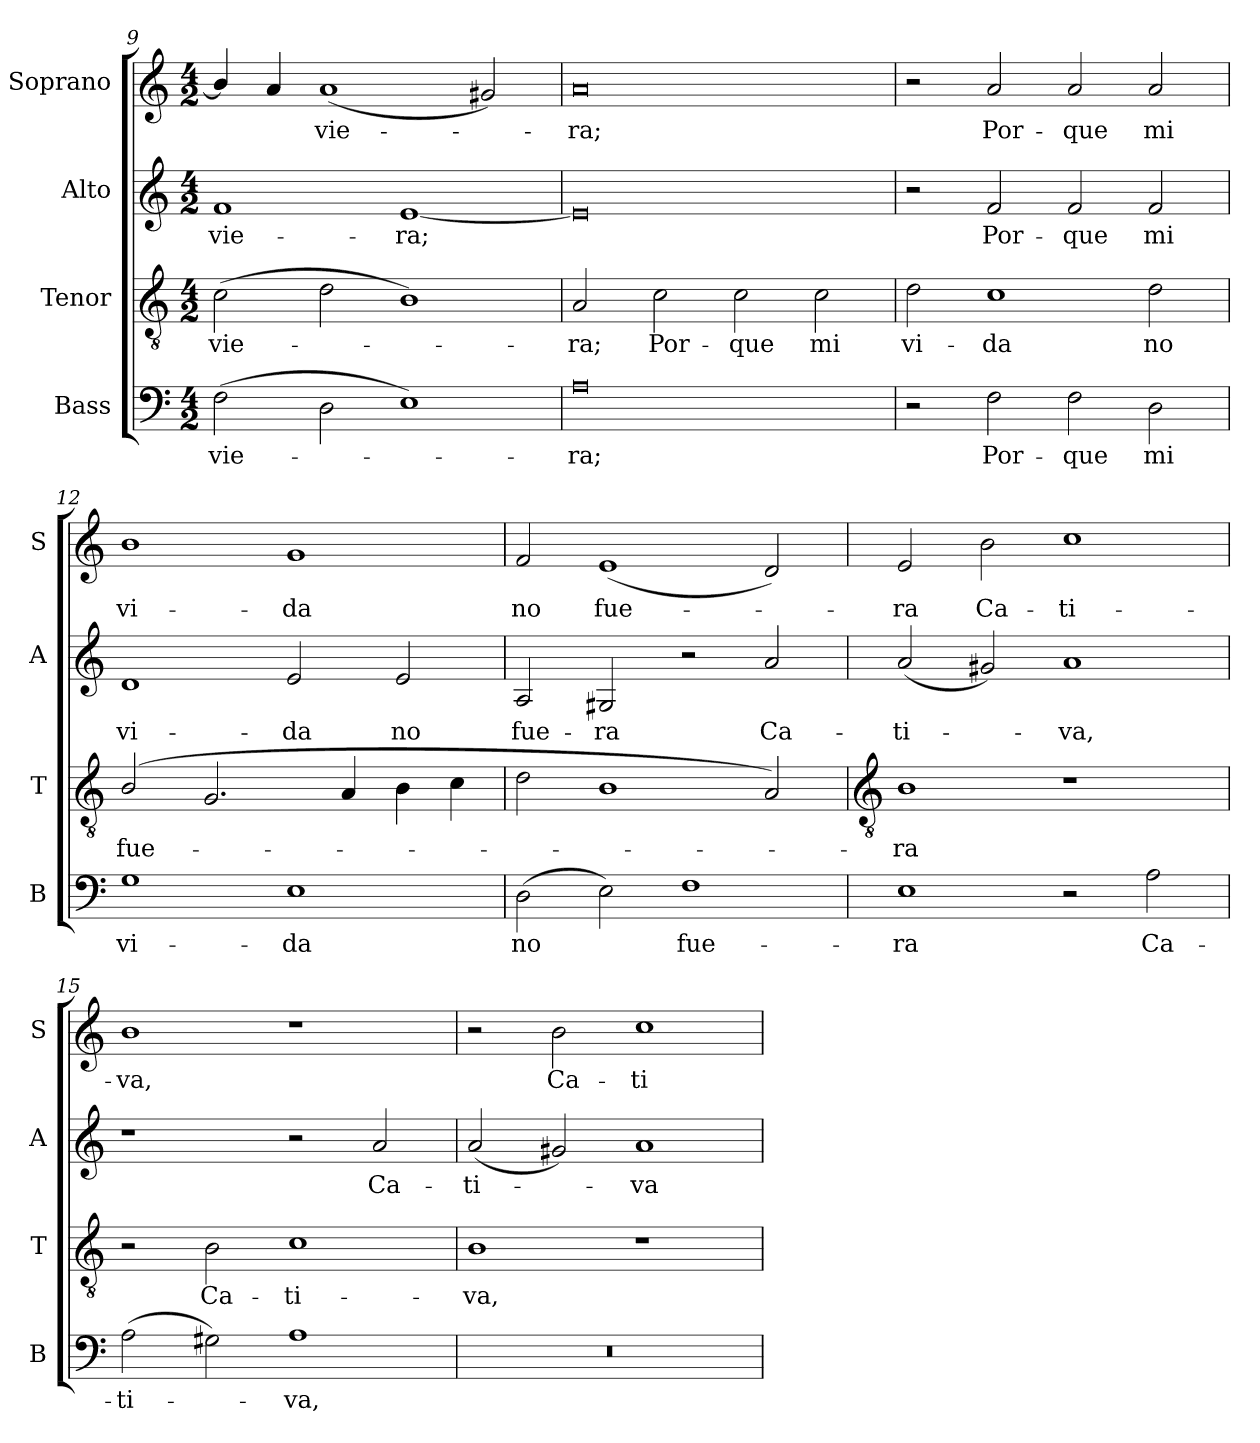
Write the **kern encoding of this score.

**kern	**text	**kern	**text	**kern	**text	**kern	**text
*part4	*part4	*part3	*part3	*part2	*part2	*part1	*part1
*staff4	*staff4	*staff3	*staff3	*staff2	*staff2	*staff1	*staff1
*I"Bass	*	*I"Tenor	*	*I"Alto	*	*I"Soprano	*
*I'B	*	*I'T	*	*I'A	*	*I'S	*
!!LO:LB:g=z
*clefF4	*	*clefGv2	*	*clefG2	*	*clefG2	*
*k[]	*	*k[]	*	*k[]	*	*k[]	*
*C:	*	*C:	*	*C:	*	*C:	*
*M4/2	*	*M4/2	*	*M4/2	*	*M4/2	*
=9	=9	=9	=9	=9	=9	=9	=9
!	!LO:LY:b	!	!LO:LY:b	!	!LO:LY:b	!	!
(>2F	vie-	(>2c	vie-	1f	vie-	4b/]	.
.	.	.	.	.	.	4a	.
!	!	!	!	!	!	!	!LO:LY:b
2D	.	2d	.	.	.	(<1a	vie-
!	!	!	!	!	!LO:LY:b	!	!
1E)	.	1B)	.	[1e	-ra;	.	.
.	.	.	.	.	.	2g#X)	.
=10	=10	=10	=10	=10	=10	=10	=10
!	!LO:LY:b	!	!LO:LY:b	!	!	!	!LO:LY:b
0A	ra;	2A	ra;	0e]	.	0a	ra;
!	!	!	!LO:LY:b	!	!	!	!
.	.	2c	Por-	.	.	.	.
!	!	!	!LO:LY:b	!	!	!	!
.	.	2c	-que	.	.	.	.
!	!	!	!LO:LY:b	!	!	!	!
.	.	2c	mi	.	.	.	.
=11	=11	=11	=11	=11	=11	=11	=11
!	!	!	!LO:LY:b	!	!	!	!
2r	.	2d	vi-	2r	.	2r	.
!	!LO:LY:b	!	!LO:LY:b	!	!LO:LY:b	!	!LO:LY:b
2F	Por-	1c	-da	2f	Por-	2a	Por-
!	!LO:LY:b	!	!	!	!LO:LY:b	!	!LO:LY:b
2F	-que	.	.	2f	-que	2a	-que
!	!LO:LY:b	!	!LO:LY:b	!	!LO:LY:b	!	!LO:LY:b
2D	mi	2d	no	2f	mi	2a	mi
=12	=12	=12	=12	=12	=12	=12	=12
!	!LO:LY:b	!	!LO:LY:b	!	!LO:LY:b	!	!LO:LY:b
1G	vi-	(<2B/	fue-	1d	vi-	1b	vi-
.	.	2.G	.	.	.	.	.
!	!LO:LY:b	!	!	!	!LO:LY:b	!	!LO:LY:b
1E	-da	.	.	2e	-da	1g	-da
.	.	4A	.	.	.	.	.
!	!	!	!	!	!LO:LY:b	!	!
.	.	4B	.	2e	no	.	.
.	.	4c	.	.	.	.	.
=13	=13	=13	=13	=13	=13	=13	=13
!	!LO:LY:b	!	!	!	!LO:LY:b	!	!LO:LY:b
(>2D	no	2d	.	2A	fue-	2f	no
!	!	!	!	!	!LO:LY:b	!	!LO:LY:b
2E)	.	1B	.	2G#X	-ra	(<1e	fue-
!	!LO:LY:b	!	!	!	!	!	!
1F	fue-	.	.	2r	.	.	.
!	!	!	!	!	!LO:LY:b	!	!
.	.	2A)	.	2a	Ca-	2d)	.
!!LO:LB:g=z
=14	=14	=14	=14	=14	=14	=14	=14
*	*	*clefGv2	*	*	*	*	*
!	!LO:LY:b	!	!LO:LY:b	!	!LO:LY:b	!	!LO:LY:b
1E	-ra	1B	ra	(<2a	-ti-	2e	ra
!	!	!	!	!	!	!	!LO:LY:b
.	.	.	.	2g#X)	.	2b	Ca-
!	!	!	!	!	!LO:LY:b	!	!LO:LY:b
2r	.	1r	.	1a	va,	1cc	-ti-
!	!LO:LY:b	!	!	!	!	!	!
2A	Ca-	.	.	.	.	.	.
=15	=15	=15	=15	=15	=15	=15	=15
!	!LO:LY:b	!	!	!	!	!	!LO:LY:b
(>2A	-ti-	2r	.	1r	.	1b	-va,
!	!	!	!LO:LY:b	!	!	!	!
2G#X)	.	2B	Ca-	.	.	.	.
!	!LO:LY:b	!	!LO:LY:b	!	!	!	!
1A	va,	1c	-ti-	2r	.	1r	.
!	!	!	!	!	!LO:LY:b	!	!
.	.	.	.	2a	Ca-	.	.
=16	=16	=16	=16	=16	=16	=16	=16
!	!	!	!LO:LY:b	!	!LO:LY:b	!	!
0r	.	1B	-va,	(<2a	-ti-	2r	.
!	!	!	!	!	!	!	!LO:LY:b
.	.	.	.	2g#X)	.	2b	Ca-
!	!	!	!	!	!LO:LY:b	!	!LO:LY:b
.	.	1r	.	1a	va	1cc	-ti-
=	=	=	=	=	=	=	=
*-	*-	*-	*-	*-	*-	*-	*-
